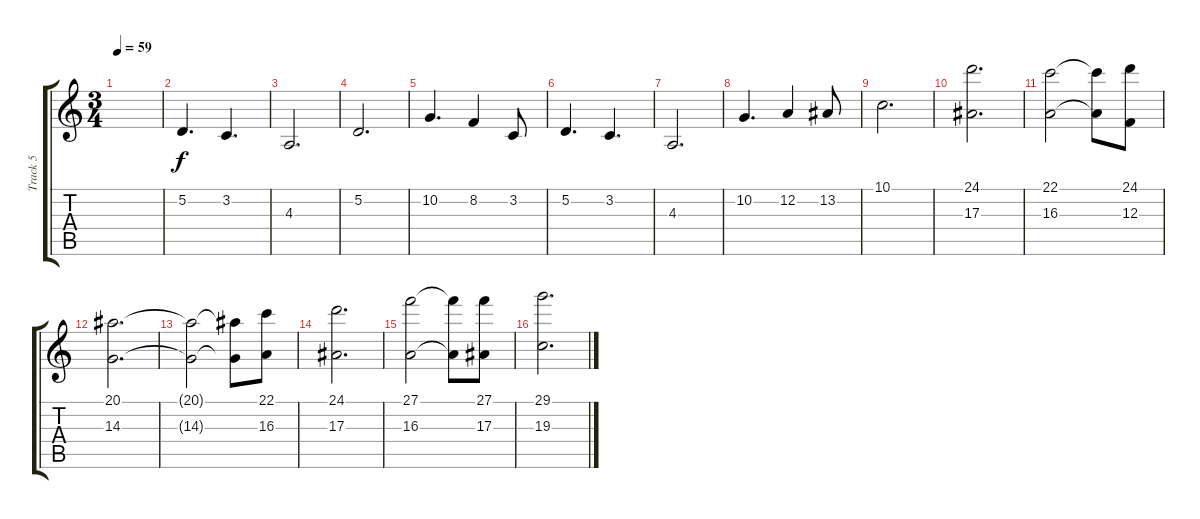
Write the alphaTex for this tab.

\track ("Track 5" "Track 5") {instrument stringensemble1}
\staff {score tabs}
\tuning (D4 A3 F3 C3 G2 D2) {hide}
\ts (3 4)
\tempo 59
\clef g2
\ks c
|
5.2.4{d volume 14} 3.2.4{d} |
4.3.2{d} |
5.2.2{d} |
10.2.4{d} 8.2.4 3.2.8 |
5.2.4{d} 3.2.4{d} |
4.3.2{d} |
10.2.4{d} 12.2.4 13.2.8 |
10.1.2{d} |
(24.1 17.3).2{d volume 11} |
(22.1 16.3).2 (22.1{t} 16.3{t}).8 (24.1 12.3).8 |
(20.1 14.3).2{d} |
(20.1{t} 14.3{t}).2 (20.1{t} 14.3{t}).8 (22.1 16.3).8 |
(24.1 17.3).2{d} |
(27.1 16.3).2 (27.1{t} 16.3{t}).8 (27.1 17.3).8 |
(29.1 19.3).2{d}
